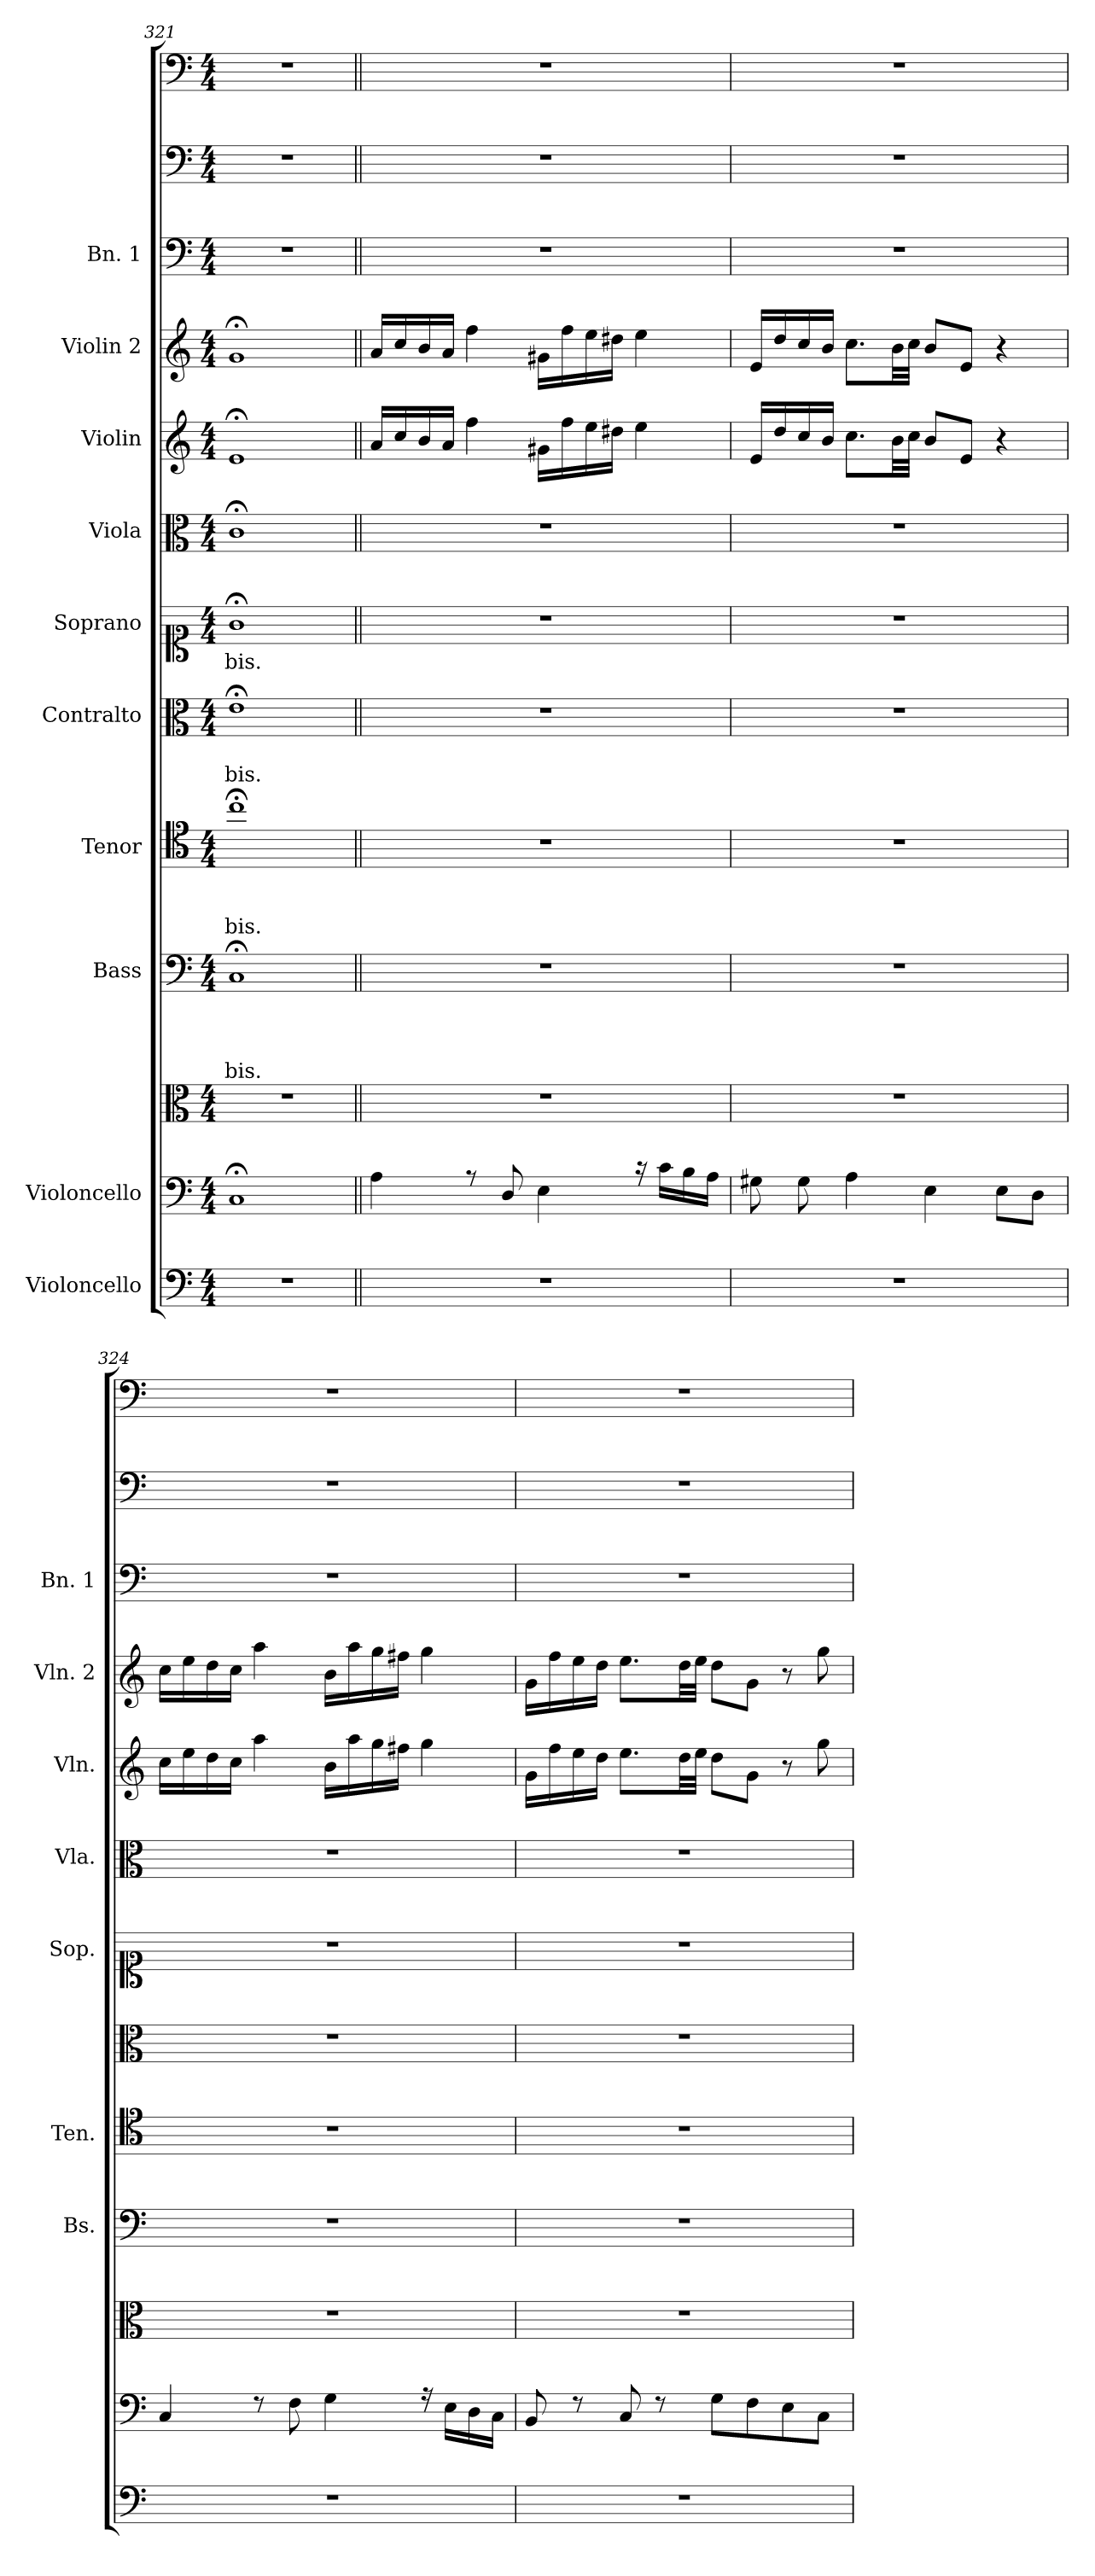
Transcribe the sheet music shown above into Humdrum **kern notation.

**kern	**kern	**kern	**kern	**text	**text	**text	**text	**kern	**text	**text	**text	**kern	**text	**text	**kern	**text	**kern	**kern	**kern	**kern	**kern	**kern
*part13	*part12	*part11	*part10	*part10	*part10	*part10	*part10	*part9	*part9	*part9	*part9	*part8	*part8	*part8	*part7	*part7	*part6	*part5	*part4	*part3	*part2	*part1
*staff13	*staff12	*staff11	*staff10	*staff10	*staff10	*staff10	*staff10	*staff9	*staff9	*staff9	*staff9	*staff8	*staff8	*staff8	*staff7	*staff7	*staff6	*staff5	*staff4	*staff3	*staff2	*staff1
*I"Violoncello	*I"Violoncello	*	*I"Bass	*	*	*	*	*I"Tenor	*	*	*	*I"Contralto	*	*	*I"Soprano	*	*I"Viola	*I"Violin	*I"Violin 2	*I"Bn. 1	*	*
*	*	*	*I'Bs.	*	*	*	*	*I'Ten.	*	*	*	*	*	*	*I'Sop.	*	*I'Vla.	*I'Vln.	*I'Vln. 2	*I'Bn. 1	*	*
*clefF4	*clefF4	*clefC3	*clefF4	*	*	*	*	*clefC4	*	*	*	*clefC3	*	*	*clefC1	*	*clefC3	*clefG2	*clefG2	*clefF4	*clefF4	*clefF4
*	*	*	*	*	*	*	*	*ITrd7c12	*	*	*	*	*	*	*	*	*	*	*	*	*	*
*k[]	*k[]	*k[]	*k[]	*	*	*	*	*k[]	*	*	*	*k[]	*	*	*k[]	*	*k[]	*k[]	*k[]	*k[]	*k[]	*k[]
*C:	*C:	*C:	*C:	*	*	*	*	*C:	*	*	*	*C:	*	*	*C:	*	*C:	*C:	*C:	*C:	*C:	*C:
*M4/4	*M4/4	*M4/4	*M4/4	*	*	*	*	*M4/4	*	*	*	*M4/4	*	*	*M4/4	*	*M4/4	*M4/4	*M4/4	*M4/4	*M4/4	*M4/4
=321	=321	=321	=321	=321	=321	=321	=321	=321	=321	=321	=321	=321	=321	=321	=321	=321	=321	=321	=321	=321	=321	=321
*	*^	*	*	*	*	*	*	*	*	*	*	*	*	*	*	*	*	*	*	*	*	*
!	!	!	!	!	!	!	!	!LO:LY:b	!	!	!	!LO:LY:b	!	!	!LO:LY:b	!	!LO:LY:b	!	!	!	!	!	!
1r	1C;	1ryy	1r	1C;	.	.	.	-bis.	1c;<	.	.	-bis.	1e;<	.	-bis.	1g;<	-bis.	1c;<	1e;	1g;	1r	1r	1r
!!LO:PB:g=z
=322||	=322||	=322||	=322||	=322||	=322||	=322||	=322||	=322||	=322||	=322||	=322||	=322||	=322||	=322||	=322||	=322||	=322||	=322||	=322||	=322||	=322||	=322||	=322||
1r	4A\	1ryy	1r	1r	.	.	.	.	1r	.	.	.	1r	.	.	1r	.	1r	16a/LL	16a/LL	1r	1r	1r
.	.	.	.	.	.	.	.	.	.	.	.	.	.	.	.	.	.	.	16cc/	16cc/	.	.	.
.	.	.	.	.	.	.	.	.	.	.	.	.	.	.	.	.	.	.	16b/	16b/	.	.	.
.	.	.	.	.	.	.	.	.	.	.	.	.	.	.	.	.	.	.	16a/JJ	16a/JJ	.	.	.
.	8r	.	.	.	.	.	.	.	.	.	.	.	.	.	.	.	.	.	4ff\	4ff\	.	.	.
.	8D/	.	.	.	.	.	.	.	.	.	.	.	.	.	.	.	.	.	.	.	.	.	.
.	4E\	.	.	.	.	.	.	.	.	.	.	.	.	.	.	.	.	.	16g#X\LL	16g#X\LL	.	.	.
.	.	.	.	.	.	.	.	.	.	.	.	.	.	.	.	.	.	.	16ff\	16ff\	.	.	.
.	.	.	.	.	.	.	.	.	.	.	.	.	.	.	.	.	.	.	16ee\	16ee\	.	.	.
.	.	.	.	.	.	.	.	.	.	.	.	.	.	.	.	.	.	.	16dd#X\JJ	16dd#X\JJ	.	.	.
.	16r	.	.	.	.	.	.	.	.	.	.	.	.	.	.	.	.	.	4ee\	4ee\	.	.	.
.	16c\LL	.	.	.	.	.	.	.	.	.	.	.	.	.	.	.	.	.	.	.	.	.	.
.	16B\	.	.	.	.	.	.	.	.	.	.	.	.	.	.	.	.	.	.	.	.	.	.
.	16A\JJ	.	.	.	.	.	.	.	.	.	.	.	.	.	.	.	.	.	.	.	.	.	.
=323	=323	=323	=323	=323	=323	=323	=323	=323	=323	=323	=323	=323	=323	=323	=323	=323	=323	=323	=323	=323	=323	=323	=323
1r	8G#X\	1ryy	1r	1r	.	.	.	.	1r	.	.	.	1r	.	.	1r	.	1r	16e/LL	16e/LL	1r	1r	1r
.	.	.	.	.	.	.	.	.	.	.	.	.	.	.	.	.	.	.	16dd/	16dd/	.	.	.
.	8G#\	.	.	.	.	.	.	.	.	.	.	.	.	.	.	.	.	.	16cc/	16cc/	.	.	.
.	.	.	.	.	.	.	.	.	.	.	.	.	.	.	.	.	.	.	16b/JJ	16b/JJ	.	.	.
.	4A\	.	.	.	.	.	.	.	.	.	.	.	.	.	.	.	.	.	8.cc\L	8.cc\L	.	.	.
.	.	.	.	.	.	.	.	.	.	.	.	.	.	.	.	.	.	.	32b\LL	32b\LL	.	.	.
.	.	.	.	.	.	.	.	.	.	.	.	.	.	.	.	.	.	.	32cc\JJJ	32cc\JJJ	.	.	.
.	4E\	.	.	.	.	.	.	.	.	.	.	.	.	.	.	.	.	.	8b/L	8b/L	.	.	.
.	.	.	.	.	.	.	.	.	.	.	.	.	.	.	.	.	.	.	8e/J	8e/J	.	.	.
.	8E\L	.	.	.	.	.	.	.	.	.	.	.	.	.	.	.	.	.	4r	4r	.	.	.
.	8D\J	.	.	.	.	.	.	.	.	.	.	.	.	.	.	.	.	.	.	.	.	.	.
=324	=324	=324	=324	=324	=324	=324	=324	=324	=324	=324	=324	=324	=324	=324	=324	=324	=324	=324	=324	=324	=324	=324	=324
1r	4C/	1ryy	1r	1r	.	.	.	.	1r	.	.	.	1r	.	.	1r	.	1r	16cc\LL	16cc\LL	1r	1r	1r
.	.	.	.	.	.	.	.	.	.	.	.	.	.	.	.	.	.	.	16ee\	16ee\	.	.	.
.	.	.	.	.	.	.	.	.	.	.	.	.	.	.	.	.	.	.	16dd\	16dd\	.	.	.
.	.	.	.	.	.	.	.	.	.	.	.	.	.	.	.	.	.	.	16cc\JJ	16cc\JJ	.	.	.
.	8r	.	.	.	.	.	.	.	.	.	.	.	.	.	.	.	.	.	4aa\	4aa\	.	.	.
.	8F\	.	.	.	.	.	.	.	.	.	.	.	.	.	.	.	.	.	.	.	.	.	.
.	4G\	.	.	.	.	.	.	.	.	.	.	.	.	.	.	.	.	.	16b\LL	16b\LL	.	.	.
.	.	.	.	.	.	.	.	.	.	.	.	.	.	.	.	.	.	.	16aa\	16aa\	.	.	.
.	.	.	.	.	.	.	.	.	.	.	.	.	.	.	.	.	.	.	16gg\	16gg\	.	.	.
.	.	.	.	.	.	.	.	.	.	.	.	.	.	.	.	.	.	.	16ff#X\JJ	16ff#X\JJ	.	.	.
.	16r	.	.	.	.	.	.	.	.	.	.	.	.	.	.	.	.	.	4gg\	4gg\	.	.	.
.	16E\LL	.	.	.	.	.	.	.	.	.	.	.	.	.	.	.	.	.	.	.	.	.	.
.	16D\	.	.	.	.	.	.	.	.	.	.	.	.	.	.	.	.	.	.	.	.	.	.
.	16C\JJ	.	.	.	.	.	.	.	.	.	.	.	.	.	.	.	.	.	.	.	.	.	.
!!LO:PB:g=z
=325	=325	=325	=325	=325	=325	=325	=325	=325	=325	=325	=325	=325	=325	=325	=325	=325	=325	=325	=325	=325	=325	=325	=325
1r	8BB/	1ryy	1r	1r	.	.	.	.	1r	.	.	.	1r	.	.	1r	.	1r	16g\LL	16g\LL	1r	1r	1r
.	.	.	.	.	.	.	.	.	.	.	.	.	.	.	.	.	.	.	16ff\	16ff\	.	.	.
.	8r	.	.	.	.	.	.	.	.	.	.	.	.	.	.	.	.	.	16ee\	16ee\	.	.	.
.	.	.	.	.	.	.	.	.	.	.	.	.	.	.	.	.	.	.	16dd\JJ	16dd\JJ	.	.	.
.	8C/	.	.	.	.	.	.	.	.	.	.	.	.	.	.	.	.	.	8.ee\L	8.ee\L	.	.	.
.	8r	.	.	.	.	.	.	.	.	.	.	.	.	.	.	.	.	.	.	.	.	.	.
.	.	.	.	.	.	.	.	.	.	.	.	.	.	.	.	.	.	.	32dd\LL	32dd\LL	.	.	.
.	.	.	.	.	.	.	.	.	.	.	.	.	.	.	.	.	.	.	32ee\JJJ	32ee\JJJ	.	.	.
.	8G\L	.	.	.	.	.	.	.	.	.	.	.	.	.	.	.	.	.	8dd\L	8dd\L	.	.	.
.	8F\	.	.	.	.	.	.	.	.	.	.	.	.	.	.	.	.	.	8g\J	8g\J	.	.	.
.	8E\	.	.	.	.	.	.	.	.	.	.	.	.	.	.	.	.	.	8r	8r	.	.	.
.	8C\J	.	.	.	.	.	.	.	.	.	.	.	.	.	.	.	.	.	8gg\	8gg\	.	.	.
*	*v	*v	*	*	*	*	*	*	*	*	*	*	*	*	*	*	*	*	*	*	*	*	*
=	=	=	=	=	=	=	=	=	=	=	=	=	=	=	=	=	=	=	=	=	=	=
*-	*-	*-	*-	*-	*-	*-	*-	*-	*-	*-	*-	*-	*-	*-	*-	*-	*-	*-	*-	*-	*-	*-
